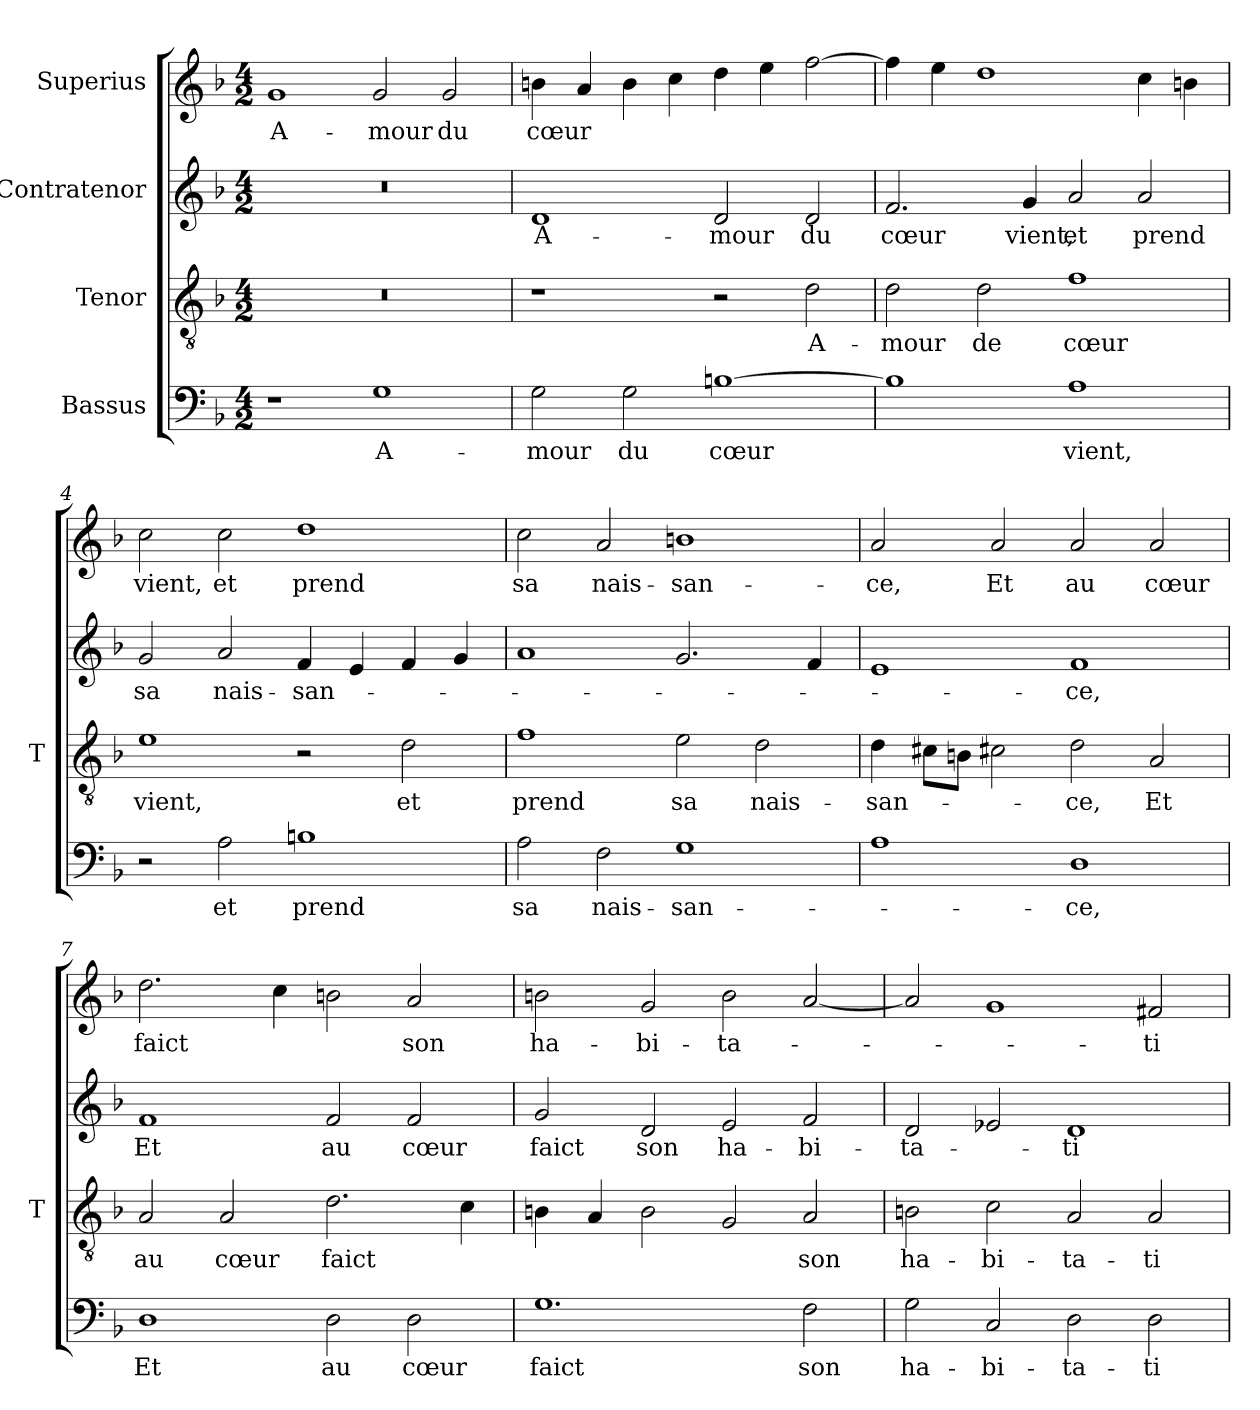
**kern	**text	**kern	**text	**kern	**text	**kern	**text
*part4	*part4	*part3	*part3	*part2	*part2	*part1	*part1
*staff4	*staff4	*staff3	*staff3	*staff2	*staff2	*staff1	*staff1
*I"Bassus	*	*I"Tenor	*	*I"Contratenor	*	*I"Superius	*
*	*	*I'T	*	*	*	*	*
*clefF4	*	*clefGv2	*	*clefG2	*	*clefG2	*
*k[b-]	*	*k[b-]	*	*k[b-]	*	*k[b-]	*
*M4/2	*	*M4/2	*	*M4/2	*	*M4/2	*
=1	=1	=1	=1	=1	=1	=1	=1
1r	.	0r	.	0r	.	1g	A-
1G	A-	.	.	.	.	2g	-mour
.	.	.	.	.	.	2g	-du
=2	=2	=2	=2	=2	=2	=2	=2
2G	-mour	1r	.	1d	A-	4b	-cœur
.	.	.	.	.	.	4a	.
2G	-du	.	.	.	.	4b	.
.	.	.	.	.	.	4cc	.
[1Bn	-cœur	2r	.	2d	-mour	4dd	.
.	.	.	.	.	.	4ee	.
.	.	2d	A-	2d	-du	[2ff	.
=3	=3	=3	=3	=3	=3	=3	=3
1B]	.	2d	-mour	2.f	-cœur	4ff]	.
.	.	.	.	.	.	4ee	.
.	.	2d	-de	.	.	1dd	.
.	.	.	.	4g	-vient,	.	.
1A	-vient,	1f	-cœur	2a	-et	.	.
.	.	.	.	2a	-prend	4cc	.
.	.	.	.	.	.	4b	.
=4	=4	=4	=4	=4	=4	=4	=4
2r	.	1e	-vient,	2g	-sa	2cc	-vient,
2A	-et	.	.	2a	nais-	2cc	-et
1Bn	-prend	2r	.	4f	san-	1dd	-prend
.	.	.	.	4e	.	.	.
.	.	2d	-et	4f	.	.	.
.	.	.	.	4g	.	.	.
=5	=5	=5	=5	=5	=5	=5	=5
2A	-sa	1f	-prend	1a	.	2cc	-sa
2F	nais-	.	.	.	.	2a	nais-
1G	san-	2e	-sa	2.g	.	1b	san-
.	.	2d	nais-	.	.	.	.
.	.	.	.	4f	.	.	.
=6	=6	=6	=6	=6	=6	=6	=6
1A	.	4d	san-	1e	.	2a	-ce,
.	.	8c#XL	.	.	.	.	.
.	.	8BJ	.	.	.	.	.
.	.	2c#X	.	.	.	2a	-Et
1D	-ce,	2d	-ce,	1f	-ce,	2a	-au
.	.	2A	-Et	.	.	2a	-cœur
=7	=7	=7	=7	=7	=7	=7	=7
1D	-Et	2A	-au	1f	-Et	2.dd	-faict
.	.	2A	-cœur	.	.	.	.
.	.	.	.	.	.	4cc	.
2D	-au	2.d	-faict	2f	-au	2b	.
2D	-cœur	.	.	2f	-cœur	2a	-son
.	.	4c	.	.	.	.	.
=8	=8	=8	=8	=8	=8	=8	=8
1.G	-faict	4B	.	2g	-faict	2b	ha-
.	.	4A	.	.	.	.	.
.	.	2B	.	2d	-son	2g	bi-
.	.	2G	.	2e	ha-	2b	ta-
2F	-son	2A	-son	2f	bi-	[2a	.
=9	=9	=9	=9	=9	=9	=9	=9
2G	ha-	2B	ha-	2d	ta-	2a]	.
2C	bi-	2c	bi-	2e-X	.	1g	.
2D	ta-	2A	ta-	1d	ti-	.	.
2D	ti-	2A	ti-	.	.	2f#X	ti-
=	=	=	=	=	=	=	=
*-	*-	*-	*-	*-	*-	*-	*-
